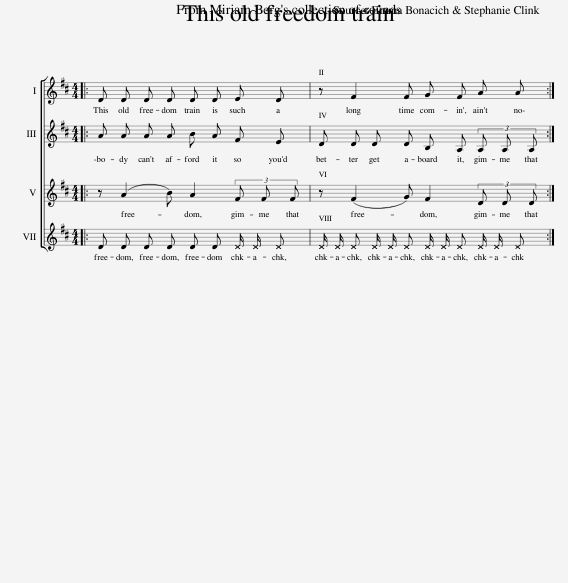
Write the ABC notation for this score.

X:1
%%score [ 1 2 3 4 ]
L:1/8
M:4/4
I:linebreak $
K:D
V:1 treble
V:2 treble
V:3 treble
V:4 treble
V:1
|: D D D D D D E D | z F2 F G F A A :| %2
V:2
|: A A A A B A F E | D D D D B, A, (3A, A, A, :| %2
V:3
|: z (A2 B) A2 (3F F F | z (F2 G) F2 (3D D D :| %2
V:4
|: D D D D D D D/ D/ D | D/ D/ D D/ D/ D D/ D/ D D/ D/ D :| %2
